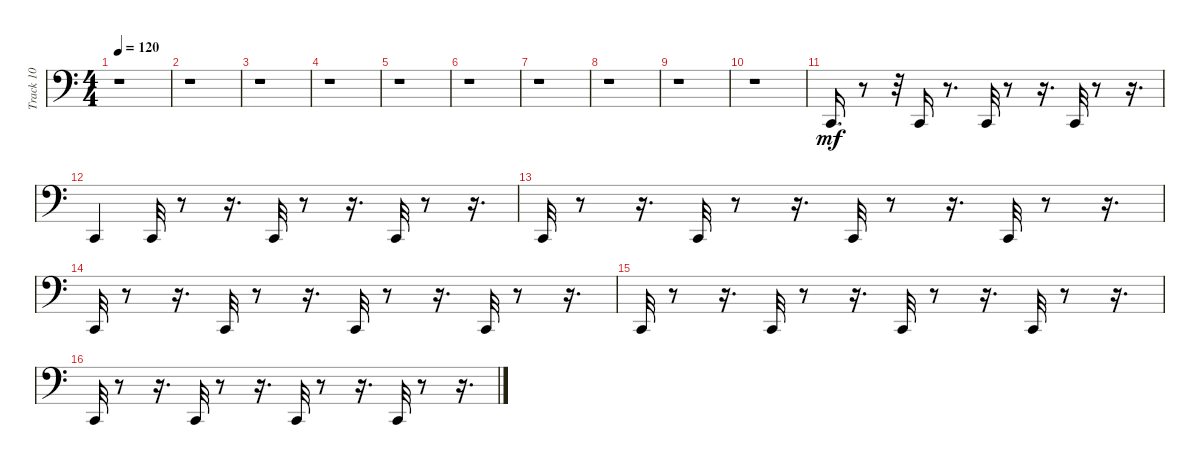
\track ("Track 10" "Track 10") {instrument taikodrum}
\staff {score}
\tuning (E4 B3 G3 D3 A2 E2 B1) {hide}
\ts (4 4)
\tempo 120
\clef f4
\ks c
r.1{dy mf instrument taikodrum} |
r.1 |
r.1 |
r.1 |
r.1 |
r.1 |
r.1 |
r.1 |
r.1 |
r.1 |
1.7.16{d} r.8 r.32 1.7.16 r.8{d} 1.7.32 r.8 r.16{d} 1.7.32 r.8 r.16{d} |
1.7.4 1.7.32 r.8 r.16{d} 1.7.32 r.8 r.16{d} 1.7.32 r.8 r.16{d} |
1.7.32 r.8 r.16{d} 1.7.32 r.8 r.16{d} 1.7.32 r.8 r.16{d} 1.7.32 r.8 r.16{d} |
1.7.32 r.8 r.16{d} 1.7.32 r.8 r.16{d} 1.7.32 r.8 r.16{d} 1.7.32 r.8 r.16{d} |
1.7.32 r.8 r.16{d} 1.7.32 r.8 r.16{d} 1.7.32 r.8 r.16{d} 1.7.32 r.8 r.16{d} |
1.7.32 r.8 r.16{d} 1.7.32 r.8 r.16{d} 1.7.32 r.8 r.16{d} 1.7.32 r.8 r.16{d}
